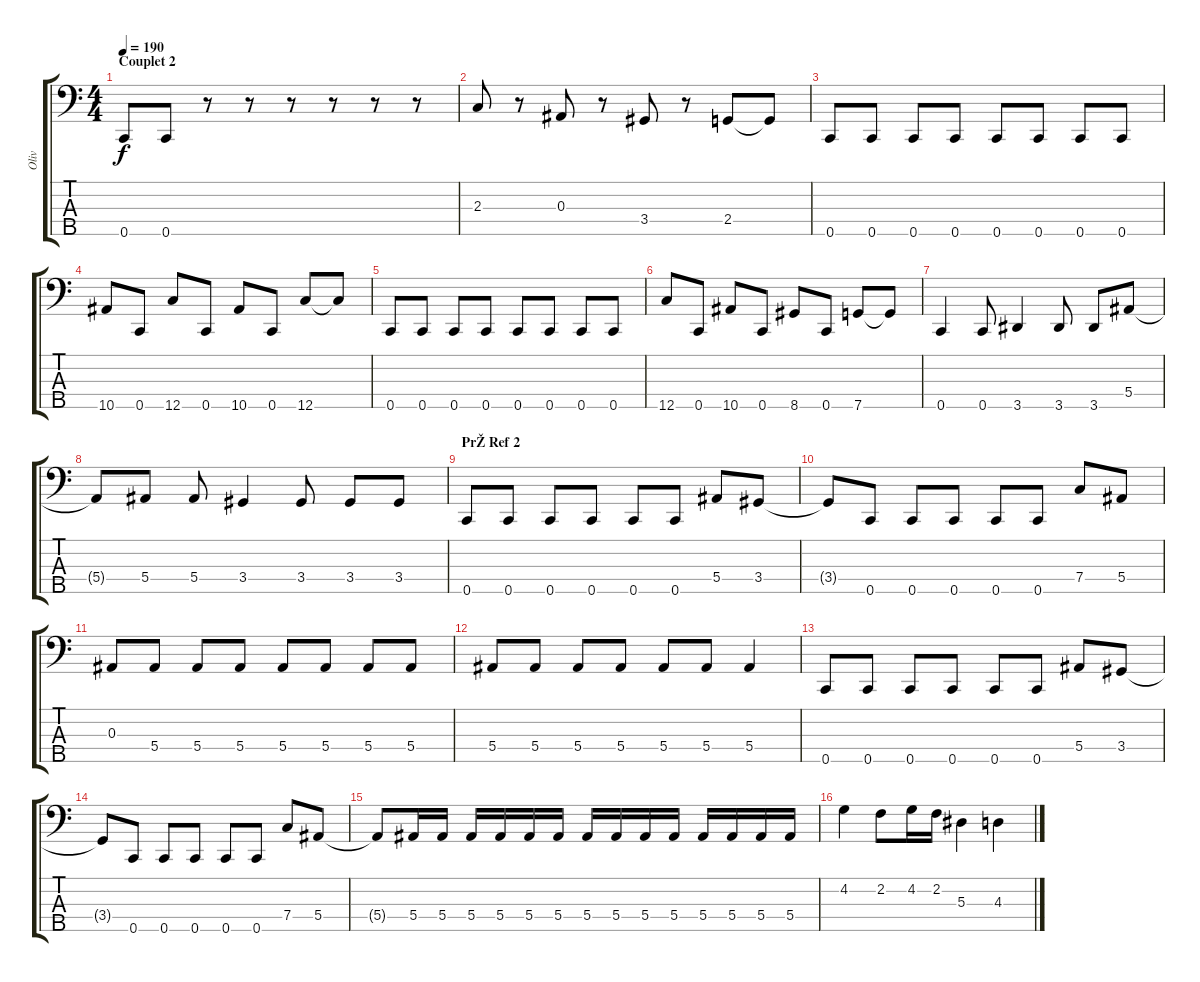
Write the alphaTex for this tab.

\track ("Oliv" "Oliv") {instrument electricbassfinger}
\staff {score tabs}
\tuning (Ab2 Eb2 Bb1 F1 C1) {hide}
\ts (4 4)
\section ("" "Couplet 2")
\tempo 190
\clef f4
\ks c
0.5.8{dy f} 0.5.8 r.8 r.8 r.8 r.8 r.8 r.8 |
2.3.8 r.8 0.3.8 r.8 3.4.8 r.8 2.4.8 2.4{t}.8 |
0.5.8 0.5.8 0.5.8 0.5.8 0.5.8 0.5.8 0.5.8 0.5.8 |
10.5.8 0.5.8 12.5.8 0.5.8 10.5.8 0.5.8 12.5.8 12.5{t}.8 |
0.5.8 0.5.8 0.5.8 0.5.8 0.5.8 0.5.8 0.5.8 0.5.8 |
12.5.8 0.5.8 10.5.8 0.5.8 8.5.8 0.5.8 7.5.8 7.5{t}.8 |
0.5.4 0.5.8 3.5.4 3.5.8 3.5.8 5.4.8 |
5.4{t}.8 5.4.8 5.4.8 3.4.4 3.4.8 3.4.8 3.4.8 |
\section ("" "PrŽ Ref 2")
0.5.8 0.5.8 0.5.8 0.5.8 0.5.8 0.5.8 5.4.8 3.4.8 |
3.4{t}.8 0.5.8 0.5.8 0.5.8 0.5.8 0.5.8 7.4.8 5.4.8 |
0.3.8 5.4.8 5.4.8 5.4.8 5.4.8 5.4.8 5.4.8 5.4.8 |
5.4.8 5.4.8 5.4.8 5.4.8 5.4.8 5.4.8 5.4.4 |
0.5.8 0.5.8 0.5.8 0.5.8 0.5.8 0.5.8 5.4.8 3.4.8 |
3.4{t}.8 0.5.8 0.5.8 0.5.8 0.5.8 0.5.8 7.4.8 5.4.8 |
5.4{t}.8 5.4.16 5.4.16 5.4.16 5.4.16 5.4.16 5.4.16 5.4.16 5.4.16 5.4.16 5.4.16 5.4.16 5.4.16 5.4.16 5.4.16 |
4.2.4 2.2.8 4.2.16 2.2.16 5.3.4 4.3.4
